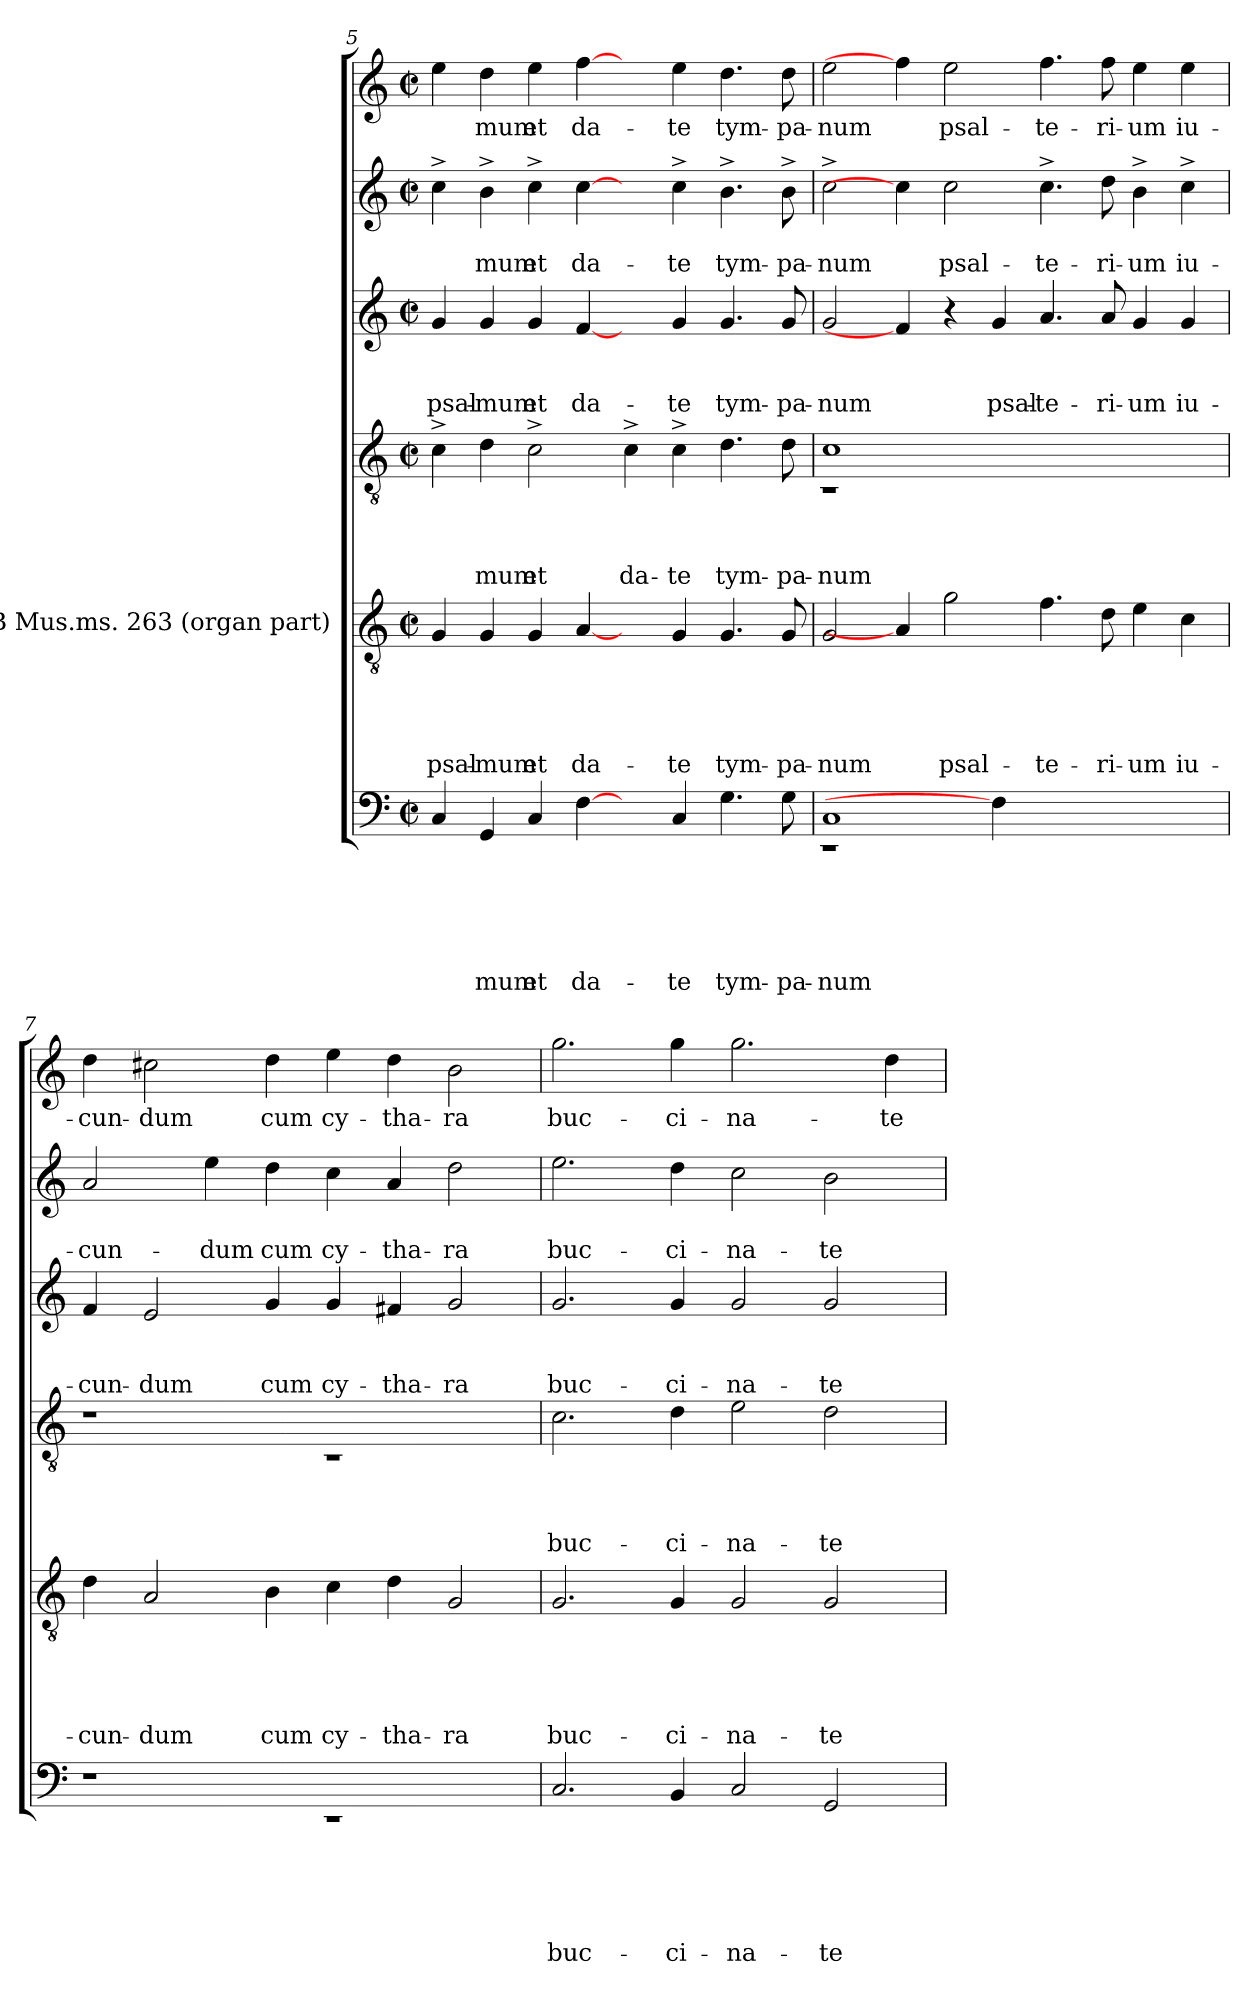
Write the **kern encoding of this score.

**kern	**text	**text	**text	**text	**text	**text	**kern	**text	**text	**text	**text	**text	**kern	**text	**text	**text	**text	**kern	**text	**text	**text	**kern	**text	**text	**kern	**text
*part6	*part6	*part6	*part6	*part6	*part6	*part6	*part5	*part5	*part5	*part5	*part5	*part5	*part4	*part4	*part4	*part4	*part4	*part3	*part3	*part3	*part3	*part2	*part2	*part2	*part1	*part1
*staff6	*staff6	*staff6	*staff6	*staff6	*staff6	*staff6	*staff5	*staff5	*staff5	*staff5	*staff5	*staff5	*staff4	*staff4	*staff4	*staff4	*staff4	*staff3	*staff3	*staff3	*staff3	*staff2	*staff2	*staff2	*staff1	*staff1
*	*	*	*	*	*	*	*I"BSB Mus.ms. 263 (organ part)	*	*	*	*	*	*	*	*	*	*	*	*	*	*	*	*	*	*	*
*clefF4	*	*	*	*	*	*	*clefGv2	*	*	*	*	*	*clefGv2	*	*	*	*	*clefG2	*	*	*	*clefG2	*	*	*clefG2	*
*k[]	*	*	*	*	*	*	*k[]	*	*	*	*	*	*k[]	*	*	*	*	*k[]	*	*	*	*k[]	*	*	*k[]	*
*C:	*	*	*	*	*	*	*C:	*	*	*	*	*	*C:	*	*	*	*	*C:	*	*	*	*C:	*	*	*C:	*
*M2/2	*	*	*	*	*	*	*M2/2	*	*	*	*	*	*M2/2	*	*	*	*	*M2/2	*	*	*	*M2/2	*	*	*M2/2	*
*met(c|)	*	*	*	*	*	*	*met(c|)	*	*	*	*	*	*met(c|)	*	*	*	*	*met(c|)	*	*	*	*met(c|)	*	*	*met(c|)	*
=5	=5	=5	=5	=5	=5	=5	=5	=5	=5	=5	=5	=5	=5	=5	=5	=5	=5	=5	=5	=5	=5	=5	=5	=5	=5	=5
!	!	!	!	!	!	!	!	!	!	!	!	!LO:LY:b	!	!	!	!	!	!	!	!	!LO:LY:b	!	!	!	!	!
4C/	.	.	.	.	.	.	4G/	.	.	.	.	psal-	4c^>\	.	.	.	.	4g/	.	.	psal-	4cc^>\	.	.	4ee\	.
!	!	!	!	!	!	!LO:LY:b	!	!	!	!	!	!LO:LY:b:rj	!	!	!	!	!LO:LY:b	!	!	!	!LO:LY:b:rj	!	!	!LO:LY:b	!	!LO:LY:b
4GG/	.	.	.	.	.	-mum	4G/	.	.	.	.	-mum	4d\	.	.	.	-mum	4g/	.	.	-mum	4b^>\	.	-mum	4dd\	-mum
!	!	!	!	!	!	!LO:LY:b	!	!	!	!	!	!LO:LY:b	!	!	!	!	!LO:LY:b	!	!	!	!LO:LY:b	!	!	!LO:LY:b	!	!LO:LY:b
4C/	.	.	.	.	.	et	4G/	.	.	.	.	et	2c^>\	.	.	.	et	4g/	.	.	et	4cc^>\	.	et	4ee\	et
!	!	!	!	!	!	!LO:LY:b	!	!	!	!	!	!LO:LY:b	!	!	!	!	!	!	!	!	!LO:LY:b	!	!	!LO:LY:b	!	!LO:LY:b
[4F\	.	.	.	.	.	da-	[4A/	.	.	.	.	da-	.	.	.	.	.	[4f/	.	.	da-	[4cc\	.	da-	[4ff\	da-
!	!	!	!	!	!	!	!	!	!	!	!	!	!	!	!	!	!LO:LY:b	!	!	!	!	!	!	!	!	!
4ryy	.	.	.	.	.	.	4ryy	.	.	.	.	.	4c^>\	.	.	.	da-	4ryy	.	.	.	4ryy	.	.	4ryy	.
!	!	!	!	!	!	!LO:LY:b	!	!	!	!	!	!LO:LY:b	!	!	!	!	!LO:LY:b	!	!	!	!LO:LY:b	!	!	!LO:LY:b	!	!LO:LY:b
4C/	.	.	.	.	.	-te	4G/	.	.	.	.	-te	4c^>\	.	.	.	-te	4g/	.	.	-te	4cc^>\	.	-te	4ee\	-te
!	!	!	!	!	!	!LO:LY:b	!	!	!	!	!	!LO:LY:b	!	!	!	!	!LO:LY:b	!	!	!	!LO:LY:b	!	!	!LO:LY:b	!	!LO:LY:b
4.G\	.	.	.	.	.	tym-	4.G/	.	.	.	.	tym-	4.d\	.	.	.	tym-	4.g/	.	.	tym-	4.b^>\	.	tym-	4.dd\	tym-
!	!	!	!	!	!	!LO:LY:b	!	!	!	!	!	!LO:LY:b	!	!	!	!	!LO:LY:b	!	!	!	!LO:LY:b	!	!	!LO:LY:b	!	!LO:LY:b
8G\	.	.	.	.	.	-pa-	8G/	.	.	.	.	-pa-	8d\	.	.	.	-pa-	8g/	.	.	-pa-	8b^>\	.	-pa-	8dd\	-pa-
=6	=6	=6	=6	=6	=6	=6	=6	=6	=6	=6	=6	=6	=6	=6	=6	=6	=6	=6	=6	=6	=6	=6	=6	=6	=6	=6
!	!	!	!	!	!	!LO:LY:b	!	!	!	!	!	!LO:LY:b	!	!	!	!	!LO:LY:b	!	!	!	!LO:LY:b	!	!	!LO:LY:b	!	!LO:LY:b
*^	*	*	*	*	*	*	*	*	*	*	*	*	*^	*	*	*	*	*	*	*	*	*	*	*	*	*
1C	1rEE	.	.	.	.	.	-num	2G/	.	.	.	.	-num	1c	1rC	.	.	.	-num	2g/	.	.	-num	2cc^>\	.	-num	2ee\	-num
.	.	.	.	.	.	.	.	4A/]	.	.	.	.	.	.	.	.	.	.	.	4f/]	.	.	.	4cc\]	.	.	4ff\]	.
!	!	!	!	!	!	!	!	!	!	!	!	!	!LO:LY:b	!	!	!	!	!	!	!	!	!	!	!	!	!LO:LY:b	!	!LO:LY:b
.	.	.	.	.	.	.	.	2g\	.	.	.	.	psal-	.	.	.	.	.	.	4r	.	.	.	2cc\	.	psal-	2ee\	psal-
!	!	!	!	!	!	!	!	!	!	!	!	!	!	!	!	!	!	!	!	!	!	!	!LO:LY:b	!	!	!	!	!
4F\]	1ryy	.	.	.	.	.	.	.	.	.	.	.	.	1ryy	1ryy	.	.	.	.	4g/	.	.	psal-	.	.	.	.	.
!	!	!	!	!	!	!	!	!	!	!	!	!	!LO:LY:b	!	!	!	!	!	!	!	!	!	!LO:LY:b	!	!	!LO:LY:b	!	!LO:LY:b
1ryy	.	.	.	.	.	.	.	4.f\	.	.	.	.	-te-	.	.	.	.	.	.	4.a/	.	.	-te-	4.cc^>\	.	-te-	4.ff\	-te-
!	!	!	!	!	!	!	!	!	!	!	!	!	!LO:LY:b	!	!	!	!	!	!	!	!	!	!LO:LY:b	!	!	!LO:LY:b	!	!LO:LY:b
.	.	.	.	.	.	.	.	8d\	.	.	.	.	-ri-	.	.	.	.	.	.	8a/	.	.	-ri-	8dd\	.	-ri-	8ff\	-ri-
!	!	!	!	!	!	!	!	!	!	!	!	!	!LO:LY:b	!	!	!	!	!	!	!	!	!	!LO:LY:b	!	!	!LO:LY:b	!	!LO:LY:b
.	.	.	.	.	.	.	.	4e\	.	.	.	.	-um	.	.	.	.	.	.	4g/	.	.	-um	4b^>\	.	-um	4ee\	-um
!	!	!	!	!	!	!	!	!	!	!	!	!	!LO:LY:b	!	!	!	!	!	!	!	!	!	!LO:LY:b	!	!	!LO:LY:b	!	!LO:LY:b
.	4ryy	.	.	.	.	.	.	4c\	.	.	.	.	iu-	4ryy	4ryy	.	.	.	.	4g/	.	.	iu-	4cc^>\	.	iu-	4ee\	iu-
!!LO:PB:g=z
=7	=7	=7	=7	=7	=7	=7	=7	=7	=7	=7	=7	=7	=7	=7	=7	=7	=7	=7	=7	=7	=7	=7	=7	=7	=7	=7	=7	=7
!	!	!	!	!	!	!	!	!	!	!	!	!	!LO:LY:b	!	!	!	!	!	!	!	!	!	!LO:LY:b	!	!	!LO:LY:b	!	!LO:LY:b
*v	*v	*	*	*	*	*	*	*	*	*	*	*	*	*v	*v	*	*	*	*	*	*	*	*	*	*	*	*	*
1r	.	.	.	.	.	.	4d\	.	.	.	.	-cun-	1r	.	.	.	.	4f/	.	.	-cun-	2a/	.	-cun-	4dd\	-cun-
!	!	!	!	!	!	!	!	!	!	!	!	!LO:LY:b	!	!	!	!	!	!	!	!	!LO:LY:b	!	!	!	!	!LO:LY:b
.	.	.	.	.	.	.	2A/	.	.	.	.	-dum	.	.	.	.	.	2e/	.	.	-dum	.	.	.	2cc#X\	-dum
!	!	!	!	!	!	!	!	!	!	!	!	!	!	!	!	!	!	!	!	!	!	!	!	!LO:LY:b	!	!
.	.	.	.	.	.	.	.	.	.	.	.	.	.	.	.	.	.	.	.	.	.	4ee\	.	-dum	.	.
!	!	!	!	!	!	!	!	!	!	!	!	!LO:LY:b	!	!	!	!	!	!	!	!	!LO:LY:b	!	!	!LO:LY:b	!	!LO:LY:b
.	.	.	.	.	.	.	4B\	.	.	.	.	cum	.	.	.	.	.	4g/	.	.	cum	4dd\	.	cum	4dd\	cum
!	!	!	!	!	!	!	!	!	!	!	!	!LO:LY:b	!	!	!	!	!	!	!	!	!LO:LY:b	!	!	!LO:LY:b	!	!LO:LY:b
1rEE	.	.	.	.	.	.	4c\	.	.	.	.	cy-	1rC	.	.	.	.	4g/	.	.	cy-	4cc\	.	cy-	4ee\	cy-
!	!	!	!	!	!	!	!	!	!	!	!	!LO:LY:b	!	!	!	!	!	!	!	!	!LO:LY:b	!	!	!LO:LY:b	!	!LO:LY:b
.	.	.	.	.	.	.	4d\	.	.	.	.	-tha-	.	.	.	.	.	4f#X/	.	.	-tha-	4a/	.	-tha-	4dd\	-tha-
!	!	!	!	!	!	!	!	!	!	!	!	!LO:LY:b	!	!	!	!	!	!	!	!	!LO:LY:b	!	!	!LO:LY:b	!	!LO:LY:b
.	.	.	.	.	.	.	2G/	.	.	.	.	-ra	.	.	.	.	.	2g/	.	.	-ra	2dd\	.	-ra	2b\	-ra
=8	=8	=8	=8	=8	=8	=8	=8	=8	=8	=8	=8	=8	=8	=8	=8	=8	=8	=8	=8	=8	=8	=8	=8	=8	=8	=8
!	!	!	!	!	!	!LO:LY:b	!	!	!	!	!	!LO:LY:b	!	!	!	!	!LO:LY:b	!	!	!	!LO:LY:b	!	!	!LO:LY:b	!	!LO:LY:b
2.C/	.	.	.	.	.	buc-	2.G/	.	.	.	.	buc-	2.c\	.	.	.	buc-	2.g/	.	.	buc-	2.ee\	.	buc-	2.gg\	buc-
!	!	!	!	!	!	!LO:LY:b	!	!	!	!	!	!LO:LY:b	!	!	!	!	!LO:LY:b	!	!	!	!LO:LY:b	!	!	!LO:LY:b	!	!LO:LY:b
4BB/	.	.	.	.	.	-ci-	4G/	.	.	.	.	-ci-	4d\	.	.	.	-ci-	4g/	.	.	-ci-	4dd\	.	-ci-	4gg\	-ci-
!	!	!	!	!	!	!LO:LY:b	!	!	!	!	!	!LO:LY:b	!	!	!	!	!LO:LY:b	!	!	!	!LO:LY:b	!	!	!LO:LY:b	!	!LO:LY:b
2C/	.	.	.	.	.	-na-	2G/	.	.	.	.	-na-	2e\	.	.	.	-na-	2g/	.	.	-na-	2cc\	.	-na-	2.gg\	-na-
!	!	!	!	!	!	!LO:LY:b	!	!	!	!	!	!LO:LY:b	!	!	!	!	!LO:LY:b	!	!	!	!LO:LY:b	!	!	!LO:LY:b	!	!
2GG/	.	.	.	.	.	-te	2G/	.	.	.	.	-te	2d\	.	.	.	-te	2g/	.	.	-te	2b\	.	-te	.	.
!	!	!	!	!	!	!	!	!	!	!	!	!	!	!	!	!	!	!	!	!	!	!	!	!	!	!LO:LY:b
.	.	.	.	.	.	.	.	.	.	.	.	.	.	.	.	.	.	.	.	.	.	.	.	.	4dd\	-te
=	=	=	=	=	=	=	=	=	=	=	=	=	=	=	=	=	=	=	=	=	=	=	=	=	=	=
*-	*-	*-	*-	*-	*-	*-	*-	*-	*-	*-	*-	*-	*-	*-	*-	*-	*-	*-	*-	*-	*-	*-	*-	*-	*-	*-
